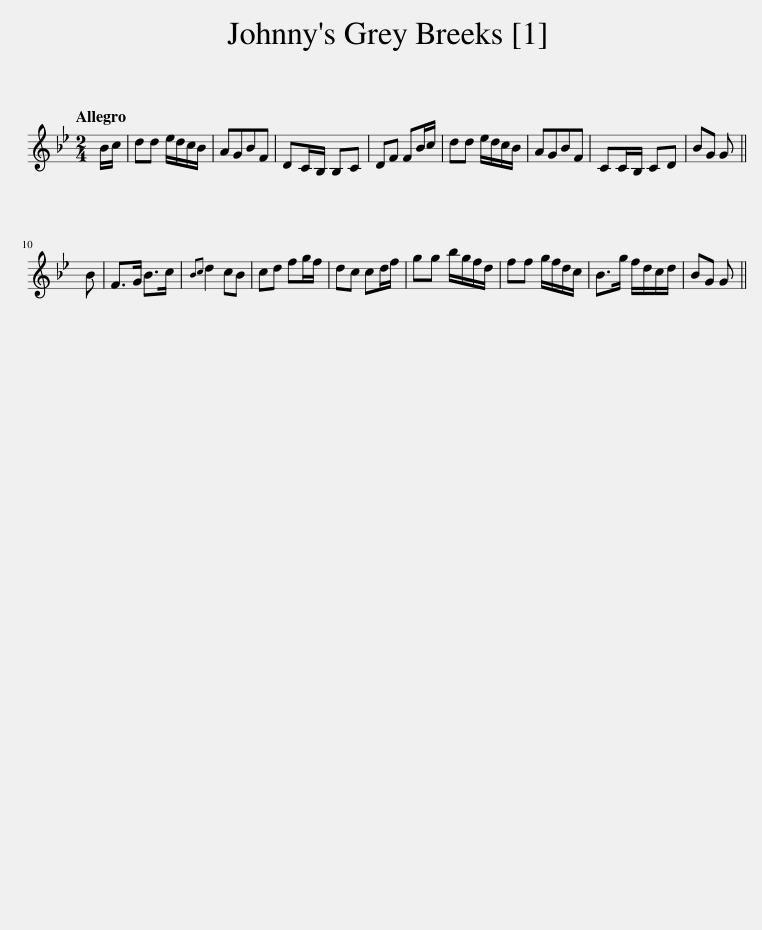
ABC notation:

X:1
L:1/8
Q:1/4=120
M:2/4
I:linebreak $
K:Bb
V:1 treble
V:1
 B/c/ | dd e/d/c/B/ | AGBF | DC/B,/ B,C | DF FB/c/ | %5
 dd e/d/c/B/ | AGBF | CC/B,/ CD | BG G ||$ B | %10
 F>G B>c |{Bc} d2 cB | cd fg/f/ | dc cd/f/ | gg b/g/f/d/ | %15
 ff g/f/d/c/ | B>g f/d/c/d/ | BG G || %18
